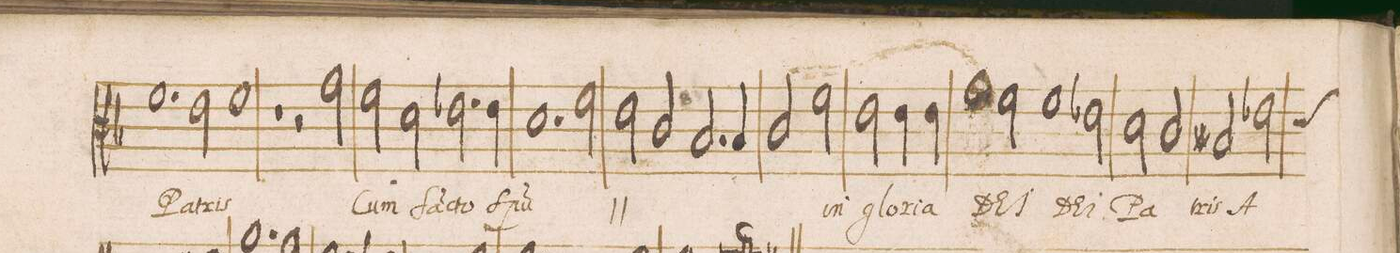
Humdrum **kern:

**kern	**text
*I"DISCANTVS	*
*clefC3	*
*k[b-]	*
*met(C|)	*
*M2/1	*
=68-	=68-
1.f	Pa-
2eny\	.
=69-	=69-
1f	-tris
1r	.
=70-	=70-
2r	.
2g\	Cum
2f\	S(an-
2d\	-cto)
=71-	=71-
2.e-X\	Spi-
4e-\	-(ri-
1.d	-tu)
=72-	=72-
*	*ij
2f\	Cum
2eny\	S(an-
2c/	-cto)
=73-	=73-
2.B-/	Spi-
4B-/	-(ri-
2c/	-tu)
*	*Xij
2f\	in
=74-	=74-
2e\	glo-
4e\	-ri-
4e\	-a
1g	DE-
=75-	=75-
2f\	-I
1f	DE-
2e-X\	-I
=76-	=76-
2d\	Pa-
2c/	.
2Bn/	-tris
2e-X\	A-
*custos:d	*
*-	*-
